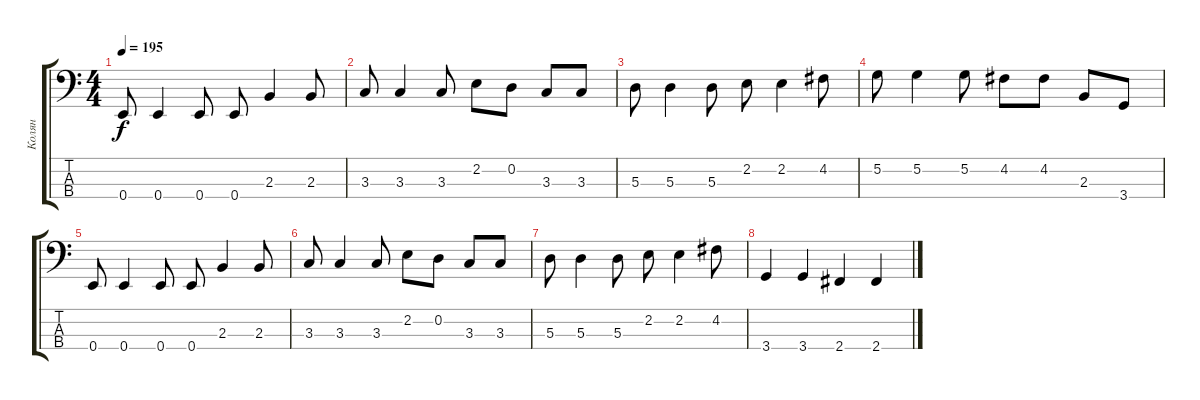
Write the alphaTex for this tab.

\track ("Колян" "Колян") {instrument electricbassfinger}
\staff {score tabs}
\tuning (G2 D2 A1 E1) {hide}
\ts (4 4)
\tempo 195
\clef f4
\ks c
0.4.8{dy f} 0.4.4 0.4.8 0.4.8 2.3.4 2.3.8 |
3.3.8 3.3.4 3.3.8 2.2.8 0.2.8 3.3.8 3.3.8 |
5.3.8 5.3.4 5.3.8 2.2.8 2.2.4 4.2.8 |
5.2.8 5.2.4 5.2.8 4.2.8 4.2.8 2.3.8 3.4.8 |
0.4.8 0.4.4 0.4.8 0.4.8 2.3.4 2.3.8 |
3.3.8 3.3.4 3.3.8 2.2.8 0.2.8 3.3.8 3.3.8 |
5.3.8 5.3.4 5.3.8 2.2.8 2.2.4 4.2.8 |
3.4.4 3.4.4 2.4.4 2.4.4
